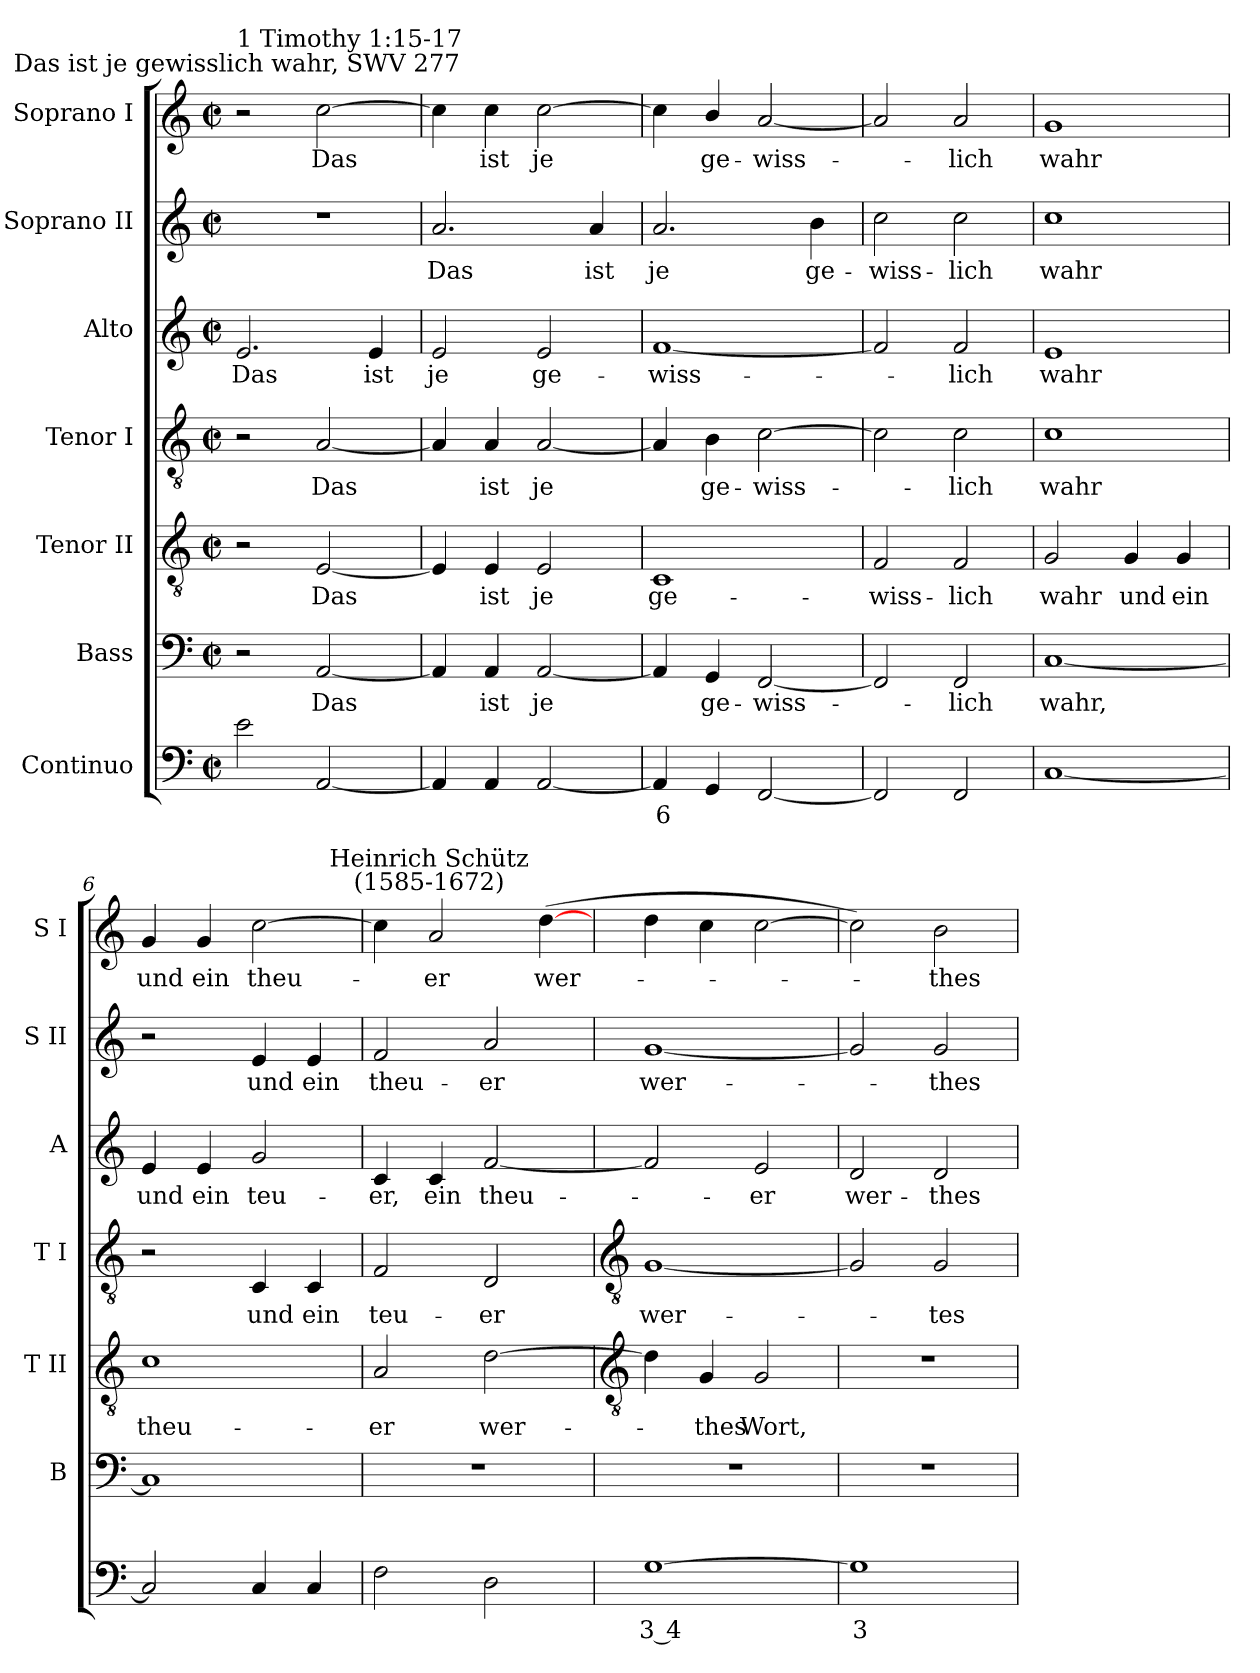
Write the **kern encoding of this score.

**kern	**text	**kern	**text	**kern	**text	**kern	**text	**kern	**text	**kern	**text	**kern	**text
*part7	*part7	*part6	*part6	*part5	*part5	*part4	*part4	*part3	*part3	*part2	*part2	*part1	*part1
*staff7	*staff7	*staff6	*staff6	*staff5	*staff5	*staff4	*staff4	*staff3	*staff3	*staff2	*staff2	*staff1	*staff1
*I"Continuo	*	*I"Bass	*	*I"Tenor II	*	*I"Tenor I	*	*I"Alto	*	*I"Soprano II	*	*I"Soprano I	*
*	*	*I'B	*	*I'T II	*	*I'T I	*	*I'A	*	*I'S II	*	*I'S I	*
*clefF4	*	*clefF4	*	*clefGv2	*	*clefGv2	*	*clefG2	*	*clefG2	*	*clefG2	*
*k[]	*	*k[]	*	*k[]	*	*k[]	*	*k[]	*	*k[]	*	*k[]	*
*C:	*	*C:	*	*C:	*	*C:	*	*C:	*	*C:	*	*C:	*
*M2/2	*	*M2/2	*	*M2/2	*	*M2/2	*	*M2/2	*	*M2/2	*	*M2/2	*
*met(c|)	*	*met(c|)	*	*met(c|)	*	*met(c|)	*	*met(c|)	*	*met(c|)	*	*met(c|)	*
=1	=1	=1	=1	=1	=1	=1	=1	=1	=1	=1	=1	=1	=1
!	!	!	!	!	!	!	!	!	!	!	!	!LO:TX:a:cj:t=Das ist je gewisslich wahr, SWV 277	!
!	!	!	!	!	!	!	!	!	!	!	!	!LO:TX:a:t=1 Timothy 1&colon;15-17	!
!	!	!	!	!	!	!	!	!	!LO:LY:b	!	!	!	!
2e	.	2r	.	2r	.	2r	.	2.e	Das	1r	.	2r	.
!	!	!	!LO:LY:b	!	!LO:LY:b	!	!LO:LY:b	!	!	!	!	!	!LO:LY:b
[2AA	.	[2AA	Das	[2E	Das	[2A	Das	.	.	.	.	[2cc	Das
!	!	!	!	!	!	!	!	!	!LO:LY:b	!	!	!	!
.	.	.	.	.	.	.	.	4e	ist	.	.	.	.
=2	=2	=2	=2	=2	=2	=2	=2	=2	=2	=2	=2	=2	=2
!	!	!	!	!	!	!	!	!	!LO:LY:b	!	!LO:LY:b	!	!
4AA]	.	4AA]	.	4E]	.	4A]	.	2e	je	2.a	Das	4cc]	.
!	!	!	!LO:LY:b	!	!LO:LY:b	!	!LO:LY:b	!	!	!	!	!	!LO:LY:b
4AA	.	4AA	ist	4E	ist	4A	ist	.	.	.	.	4cc	ist
!	!	!	!LO:LY:b	!	!LO:LY:b	!	!LO:LY:b	!	!LO:LY:b	!	!	!	!LO:LY:b
[2AA	.	[2AA	je	2E	je	[2A	je	2e	ge-	.	.	[2cc	je
!	!	!	!	!	!	!	!	!	!	!	!LO:LY:b	!	!
.	.	.	.	.	.	.	.	.	.	4a	ist	.	.
=3	=3	=3	=3	=3	=3	=3	=3	=3	=3	=3	=3	=3	=3
!	!LO:LY:b	!	!	!	!LO:LY:b	!	!	!	!LO:LY:b	!	!LO:LY:b	!	!
4AA]	6	4AA]	.	1C	ge-	4A]	.	[1f	-wiss-	2.a	je	4cc]	.
!	!	!	!LO:LY:b	!	!	!	!LO:LY:b	!	!	!	!	!	!LO:LY:b
4GG	.	4GG	ge-	.	.	4B	ge-	.	.	.	.	4b/	ge-
!	!	!	!LO:LY:b	!	!	!	!LO:LY:b	!	!	!	!	!	!LO:LY:b
[2FF	.	[2FF	-wiss-	.	.	[2c	-wiss-	.	.	.	.	[2a	-wiss-
!	!	!	!	!	!	!	!	!	!	!	!LO:LY:b	!	!
.	.	.	.	.	.	.	.	.	.	4b	ge-	.	.
=4	=4	=4	=4	=4	=4	=4	=4	=4	=4	=4	=4	=4	=4
!	!	!	!	!	!LO:LY:b	!	!	!	!	!	!LO:LY:b	!	!
2FF]	.	2FF]	.	2F	-wiss-	2c]	.	2f]	.	2cc	-wiss-	2a]	.
!	!	!	!LO:LY:b	!	!LO:LY:b	!	!LO:LY:b	!	!LO:LY:b	!	!LO:LY:b	!	!LO:LY:b
2FF	.	2FF	lich	2F	-lich	2c	lich	2f	lich	2cc	-lich	2a	lich
=5	=5	=5	=5	=5	=5	=5	=5	=5	=5	=5	=5	=5	=5
!	!	!	!LO:LY:b	!	!LO:LY:b	!	!LO:LY:b	!	!LO:LY:b	!	!LO:LY:b	!	!LO:LY:b
[1C	.	[1C	wahr,	2G	wahr	1c	wahr	1e	wahr	1cc	wahr	1g	wahr
!	!	!	!	!	!LO:LY:b	!	!	!	!	!	!	!	!
.	.	.	.	4G	und	.	.	.	.	.	.	.	.
!	!	!	!	!	!LO:LY:b	!	!	!	!	!	!	!	!
.	.	.	.	4G	ein	.	.	.	.	.	.	.	.
=6	=6	=6	=6	=6	=6	=6	=6	=6	=6	=6	=6	=6	=6
!	!	!	!	!	!LO:LY:b	!	!	!	!LO:LY:b	!	!	!	!LO:LY:b
2C]	.	1C]	.	1c	theu-	2r	.	4e	und	2r	.	4g	und
!	!	!	!	!	!	!	!	!	!LO:LY:b	!	!	!	!LO:LY:b
.	.	.	.	.	.	.	.	4e	ein	.	.	4g	ein
!	!	!	!	!	!	!	!LO:LY:b	!	!LO:LY:b	!	!LO:LY:b	!	!LO:LY:b
4C	.	.	.	.	.	4C	und	2g	teu-	4e	und	[2cc	theu-
!	!	!	!	!	!	!	!LO:LY:b	!	!	!	!LO:LY:b	!	!
4C	.	.	.	.	.	4C	ein	.	.	4e	ein	.	.
=7	=7	=7	=7	=7	=7	=7	=7	=7	=7	=7	=7	=7	=7
!	!	!	!	!	!LO:LY:b	!	!LO:LY:b	!	!LO:LY:b	!	!LO:LY:b	!	!
2F	.	1r	.	2A	-er	2F	teu-	4c	-er,	2f	theu-	4cc]	.
!	!	!	!	!	!	!	!	!	!	!	!	!LO:TX:a:cj:t=Heinrich Schütz\n(1585-1672)	!
!	!	!	!	!	!	!	!	!	!LO:LY:b	!	!	!	!LO:LY:b
.	.	.	.	.	.	.	.	4c	ein	.	.	2a	er
!	!	!	!	!	!LO:LY:b	!	!LO:LY:b	!	!LO:LY:b	!	!LO:LY:b	!	!
2D	.	.	.	[2d	wer-	2D	-er	[2f	theu-	2a	-er	.	.
!	!	!	!	!	!	!	!	!	!	!	!	!	!LO:LY:b
.	.	.	.	.	.	.	.	.	.	.	.	(>[4dd	wer-
!!LO:LB:g=z
=8	=8	=8	=8	=8	=8	=8	=8	=8	=8	=8	=8	=8	=8
*	*	*	*	*clefGv2	*	*clefGv2	*	*	*	*	*	*	*
!	!LO:LY:b	!	!	!	!	!	!LO:LY:b	!	!	!	!LO:LY:b	!	!
[1G	3 4	1r	.	4d]	.	[1G	wer-	2f]	.	[1g	wer-	4dd	.
!	!	!	!	!	!LO:LY:b	!	!	!	!	!	!	!	!
.	.	.	.	4G	thes	.	.	.	.	.	.	4cc	.
!	!	!	!	!	!LO:LY:b	!	!	!	!LO:LY:b	!	!	!	!
.	.	.	.	2G	Wort,	.	.	2e	er	.	.	[2cc	.
=9	=9	=9	=9	=9	=9	=9	=9	=9	=9	=9	=9	=9	=9
!	!LO:LY:b	!	!	!	!	!	!	!	!LO:LY:b	!	!	!	!
1G]	3	1r	.	1r	.	2G]	.	2d	wer-	2g]	.	2cc])	.
!	!	!	!	!	!	!	!LO:LY:b	!	!LO:LY:b	!	!LO:LY:b	!	!LO:LY:b
.	.	.	.	.	.	2G	tes	2d	-thes	2g	thes	2b	thes
=	=	=	=	=	=	=	=	=	=	=	=	=	=
*-	*-	*-	*-	*-	*-	*-	*-	*-	*-	*-	*-	*-	*-
